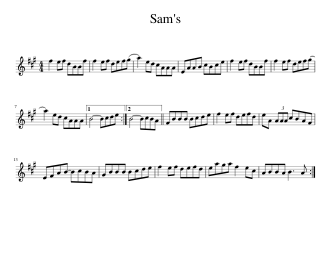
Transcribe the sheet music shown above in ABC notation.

X:1
L:1/8
M:4/4
I:linebreak $
K:A
V:1 treble
V:1
 f2 ef dBBf | f2 ef def(g | a2) ed cAAA | EAAB cBce | f2 ef dBBf | %5
 f2 ef def(g |$ a2) ed cAAA |1 B4- Bcde :|2 B4- BcBA || FBBB Bcde | %10
 f2 ef defd | eA (3AAA cBAF |$ EFAB- BcBA | GBBB Bcde | f2 ef defd | %15
 eaga f2 ec | ABBA B3 A :| %17
